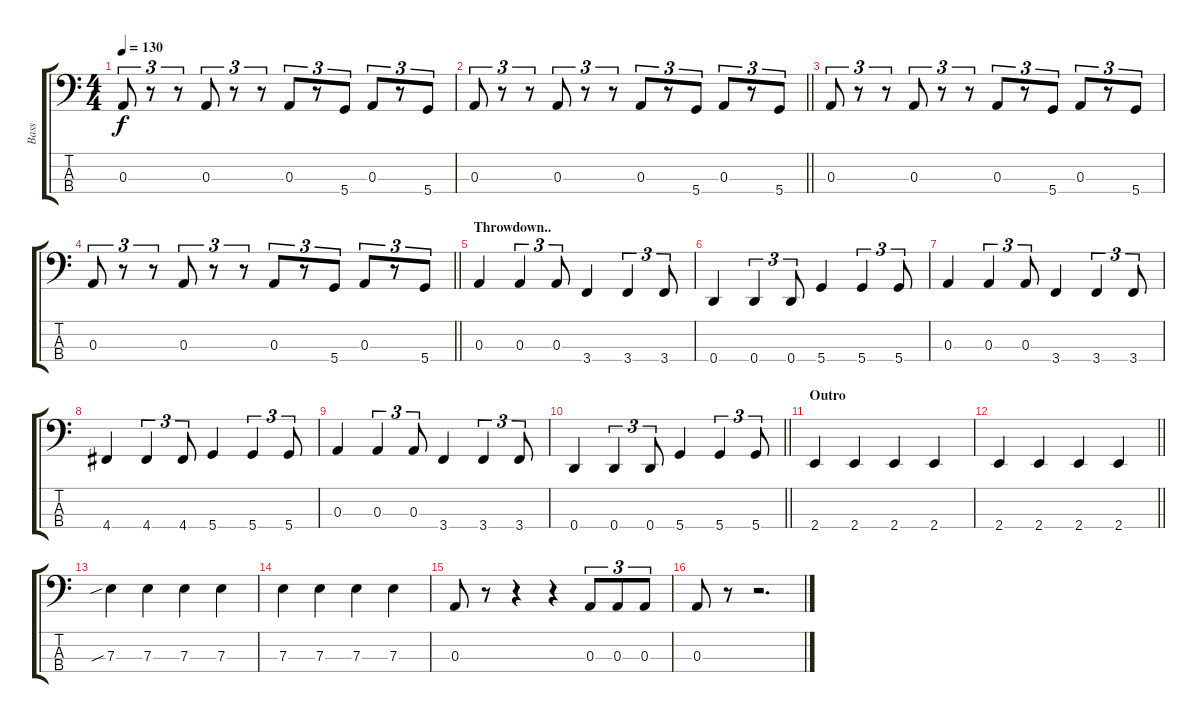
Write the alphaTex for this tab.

\track ("Bass" "Bass") {instrument electricbassfinger}
\staff {score tabs}
\tuning (G2 D2 A1 D1) {hide}
\ts (4 4)
\tempo 130
\clef f4
\ks c
0.3.8{tu (3 2) dy f} r.8{tu (3 2)} r.8{tu (3 2)} 0.3.8{tu (3 2)} r.8{tu (3 2)} r.8{tu (3 2)} 0.3.8{tu (3 2)} r.8{tu (3 2)} 5.4.8{tu (3 2)} 0.3.8{tu (3 2)} r.8{tu (3 2)} 5.4.8{tu (3 2)} |
\barLineRight lightlight
0.3.8{tu (3 2)} r.8{tu (3 2)} r.8{tu (3 2)} 0.3.8{tu (3 2)} r.8{tu (3 2)} r.8{tu (3 2)} 0.3.8{tu (3 2)} r.8{tu (3 2)} 5.4.8{tu (3 2)} 0.3.8{tu (3 2)} r.8{tu (3 2)} 5.4.8{tu (3 2)} |
0.3.8{tu (3 2)} r.8{tu (3 2)} r.8{tu (3 2)} 0.3.8{tu (3 2)} r.8{tu (3 2)} r.8{tu (3 2)} 0.3.8{tu (3 2)} r.8{tu (3 2)} 5.4.8{tu (3 2)} 0.3.8{tu (3 2)} r.8{tu (3 2)} 5.4.8{tu (3 2)} |
\barLineRight lightlight
0.3.8{tu (3 2)} r.8{tu (3 2)} r.8{tu (3 2)} 0.3.8{tu (3 2)} r.8{tu (3 2)} r.8{tu (3 2)} 0.3.8{tu (3 2)} r.8{tu (3 2)} 5.4.8{tu (3 2)} 0.3.8{tu (3 2)} r.8{tu (3 2)} 5.4.8{tu (3 2)} |
\section ("" "Throwdown..")
0.3.4 0.3.4{tu (3 2)} 0.3.8{tu (3 2)} 3.4.4 3.4.4{tu (3 2)} 3.4.8{tu (3 2)} |
0.4.4 0.4.4{tu (3 2)} 0.4.8{tu (3 2)} 5.4.4 5.4.4{tu (3 2)} 5.4.8{tu (3 2)} |
0.3.4 0.3.4{tu (3 2)} 0.3.8{tu (3 2)} 3.4.4 3.4.4{tu (3 2)} 3.4.8{tu (3 2)} |
4.4.4 4.4.4{tu (3 2)} 4.4.8{tu (3 2)} 5.4.4 5.4.4{tu (3 2)} 5.4.8{tu (3 2)} |
0.3.4 0.3.4{tu (3 2)} 0.3.8{tu (3 2)} 3.4.4 3.4.4{tu (3 2)} 3.4.8{tu (3 2)} |
\barLineRight lightlight
0.4.4 0.4.4{tu (3 2)} 0.4.8{tu (3 2)} 5.4.4 5.4.4{tu (3 2)} 5.4.8{tu (3 2)} |
\section ("" "Outro")
2.4.4 2.4.4 2.4.4 2.4.4 |
\barLineRight lightlight
2.4.4 2.4.4 2.4.4 2.4.4 |
7.3{sib}.4 7.3.4 7.3.4 7.3.4 |
7.3.4 7.3.4 7.3.4 7.3.4 |
0.3.8 r.8 r.4 r.4 0.3.8{tu (3 2)} 0.3.8{tu (3 2)} 0.3.8{tu (3 2)} |
0.3.8 r.8 r.2{d}
